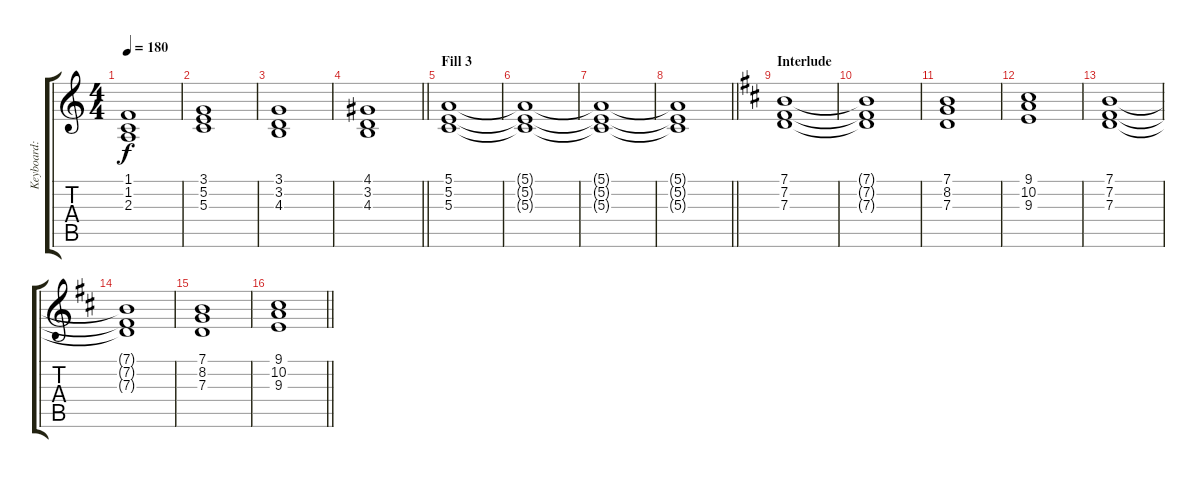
\track ("Keyboard: Juha Mäenpää" "Keyboard: ") {instrument stringensemble1}
\staff {score tabs}
\tuning (E4 B3 G3 D3 A2 E2) {hide}
\ts (4 4)
\tempo 180
\clef g2
\ks aminor
(1.1 1.2 2.3).1{dy f} |
(3.1 5.2 5.3).1 |
(3.1 3.2 4.3).1 |
\barLineRight lightlight
(4.1 3.2 4.3).1 |
\section ("" "Fill 3")
(5.1 5.2 5.3).1 |
(5.1{t} 5.2{t} 5.3{t}).1 |
(5.1{t} 5.2{t} 5.3{t}).1 |
\barLineRight lightlight
(5.1{t} 5.2{t} 5.3{t}).1 |
\section ("" "Interlude")
\ks bminor
(7.1 7.2 7.3).1 |
(7.1{t} 7.2{t} 7.3{t}).1 |
(7.1 8.2 7.3).1 |
(9.1 10.2 9.3).1 |
(7.1 7.2 7.3).1 |
(7.1{t} 7.2{t} 7.3{t}).1 |
(7.1 8.2 7.3).1 |
\barLineRight lightlight
(9.1 10.2 9.3).1
